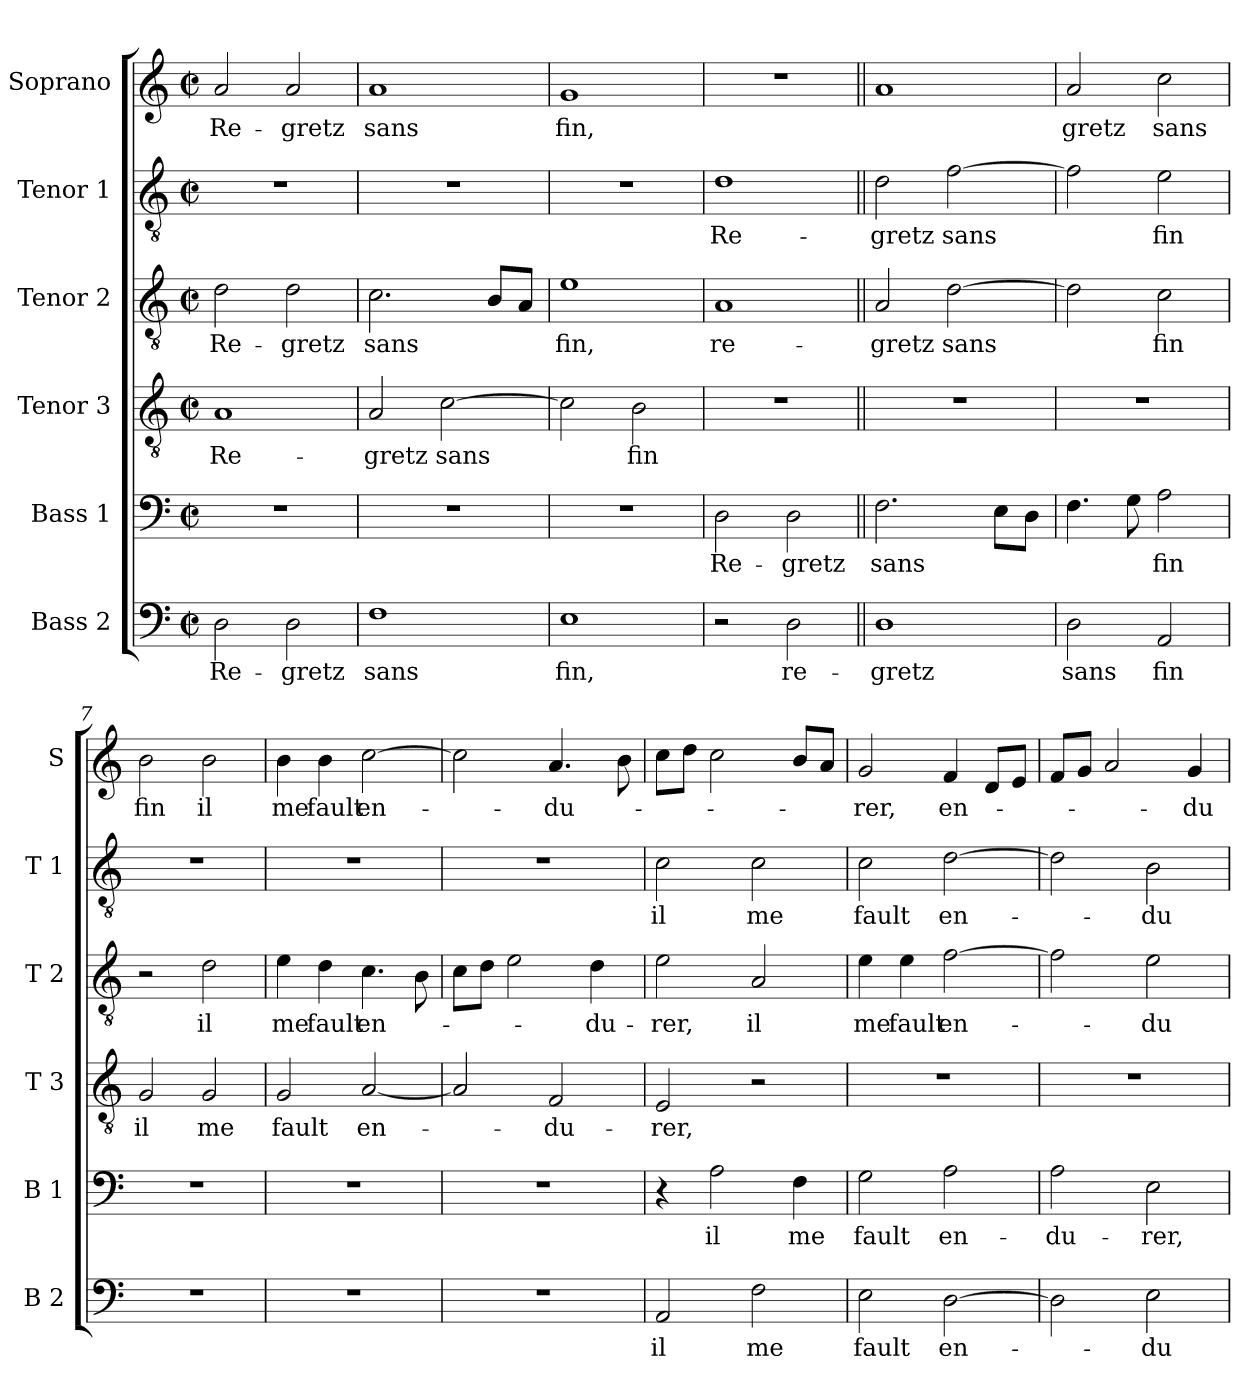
**kern	**text	**kern	**text	**kern	**text	**kern	**text	**kern	**text	**kern	**text
*part6	*part6	*part5	*part5	*part4	*part4	*part3	*part3	*part2	*part2	*part1	*part1
*staff6	*staff6	*staff5	*staff5	*staff4	*staff4	*staff3	*staff3	*staff2	*staff2	*staff1	*staff1
*I"Bass 2	*	*I"Bass 1	*	*I"Tenor 3	*	*I"Tenor 2	*	*I"Tenor 1	*	*I"Soprano	*
*I'B 2	*	*I'B 1	*	*I'T 3	*	*I'T 2	*	*I'T 1	*	*I'S	*
*clefF4	*	*clefF4	*	*clefGv2	*	*clefGv2	*	*clefGv2	*	*clefG2	*
*k[]	*	*k[]	*	*k[]	*	*k[]	*	*k[]	*	*k[]	*
*C:	*	*C:	*	*C:	*	*C:	*	*C:	*	*C:	*
*M2/2	*	*M2/2	*	*M2/2	*	*M2/2	*	*M2/2	*	*M2/2	*
*met(c|)	*	*met(c|)	*	*met(c|)	*	*met(c|)	*	*met(c|)	*	*met(c|)	*
=1	=1	=1	=1	=1	=1	=1	=1	=1	=1	=1	=1
2D\	Re-	1r	.	1A	Re-	2d\	Re-	1r	.	2a/	Re-
2D\	-gretz	.	.	.	.	2d\	-gretz	.	.	2a/	-gretz
=2	=2	=2	=2	=2	=2	=2	=2	=2	=2	=2	=2
1F	sans	1r	.	2A/	-gretz	2.c\	sans	1r	.	1a	sans
.	.	.	.	[2c\	sans	.	.	.	.	.	.
.	.	.	.	.	.	8B/L	.	.	.	.	.
.	.	.	.	.	.	8A/J	.	.	.	.	.
=3	=3	=3	=3	=3	=3	=3	=3	=3	=3	=3	=3
1E	fin,	1r	.	2c\]	.	1e	fin,	1r	.	1g	fin,
.	.	.	.	2B\	fin	.	.	.	.	.	.
=4	=4	=4	=4	=4	=4	=4	=4	=4	=4	=4	=4
2r	.	2D\	Re-	1r	.	1A	re-	1d	Re-	1r	.
2D\	re-	2D\	-gretz	.	.	.	.	.	.	.	.
=5||	=5||	=5||	=5||	=5||	=5||	=5||	=5||	=5||	=5||	=5||	=5||
1D	-gretz	2.F\	sans	1r	.	2A/	-gretz	2d\	-gretz	1a	.
.	.	.	.	.	.	[2d\	sans	[2f\	sans	.	.
.	.	8E\L	.	.	.	.	.	.	.	.	.
.	.	8D\J	.	.	.	.	.	.	.	.	.
!!LO:LB:g=z
=6	=6	=6	=6	=6	=6	=6	=6	=6	=6	=6	=6
2D\	sans	4.F\	.	1r	.	2d\]	.	2f\]	.	2a/	gretz
.	.	8G\	.	.	.	.	.	.	.	.	.
2AA/	fin	2A\	fin	.	.	2c\	fin	2e\	fin	2cc\	sans
=7	=7	=7	=7	=7	=7	=7	=7	=7	=7	=7	=7
1r	.	1r	.	2G/	il	2r	.	1r	.	2b\	fin
.	.	.	.	2G/	me	2d\	il	.	.	2b\	il
=8	=8	=8	=8	=8	=8	=8	=8	=8	=8	=8	=8
1r	.	1r	.	2G/	fault	4e\	me	1r	.	4b\	me
.	.	.	.	.	.	4d\	fault	.	.	4b\	fault
.	.	.	.	[2A/	en-	4.c\	en-	.	.	[2cc\	en-
.	.	.	.	.	.	8B\	.	.	.	.	.
=9	=9	=9	=9	=9	=9	=9	=9	=9	=9	=9	=9
1r	.	1r	.	2A/]	.	8c\L	.	1r	.	2cc\]	.
.	.	.	.	.	.	8d\J	.	.	.	.	.
.	.	.	.	.	.	2e\	.	.	.	.	.
.	.	.	.	2F/	-du-	.	.	.	.	4.a/	-du-
.	.	.	.	.	.	4d\	-du-	.	.	.	.
.	.	.	.	.	.	.	.	.	.	8b\	.
=10	=10	=10	=10	=10	=10	=10	=10	=10	=10	=10	=10
2AA/	il	4r	.	2E/	-rer,	2e\	-rer,	2c\	il	8cc\L	.
.	.	.	.	.	.	.	.	.	.	8dd\J	.
.	.	2A\	il	.	.	.	.	.	.	2cc\	.
2F\	me	.	.	2r	.	2A/	il	2c\	me	.	.
.	.	4F\	me	.	.	.	.	.	.	8b/L	.
.	.	.	.	.	.	.	.	.	.	8a/J	.
=11	=11	=11	=11	=11	=11	=11	=11	=11	=11	=11	=11
2E\	fault	2G\	fault	1r	.	4e\	me	2c\	fault	2g/	-rer,
.	.	.	.	.	.	4e\	fault	.	.	.	.
[2D\	en-	2A\	en-	.	.	[2f\	en-	[2d\	en-	4f/	en-
.	.	.	.	.	.	.	.	.	.	8d/L	.
.	.	.	.	.	.	.	.	.	.	8e/J	.
!!LO:PB:g=z
=12	=12	=12	=12	=12	=12	=12	=12	=12	=12	=12	=12
2D\]	.	2A\	-du-	1r	.	2f\]	.	2d\]	.	8f/L	.
.	.	.	.	.	.	.	.	.	.	8g/J	.
.	.	.	.	.	.	.	.	.	.	2a/	.
2E\	-du-	2E\	-rer,	.	.	2e\	-du-	2B\	-du-	.	.
.	.	.	.	.	.	.	.	.	.	4g/	-du-
=	=	=	=	=	=	=	=	=	=	=	=
*-	*-	*-	*-	*-	*-	*-	*-	*-	*-	*-	*-
